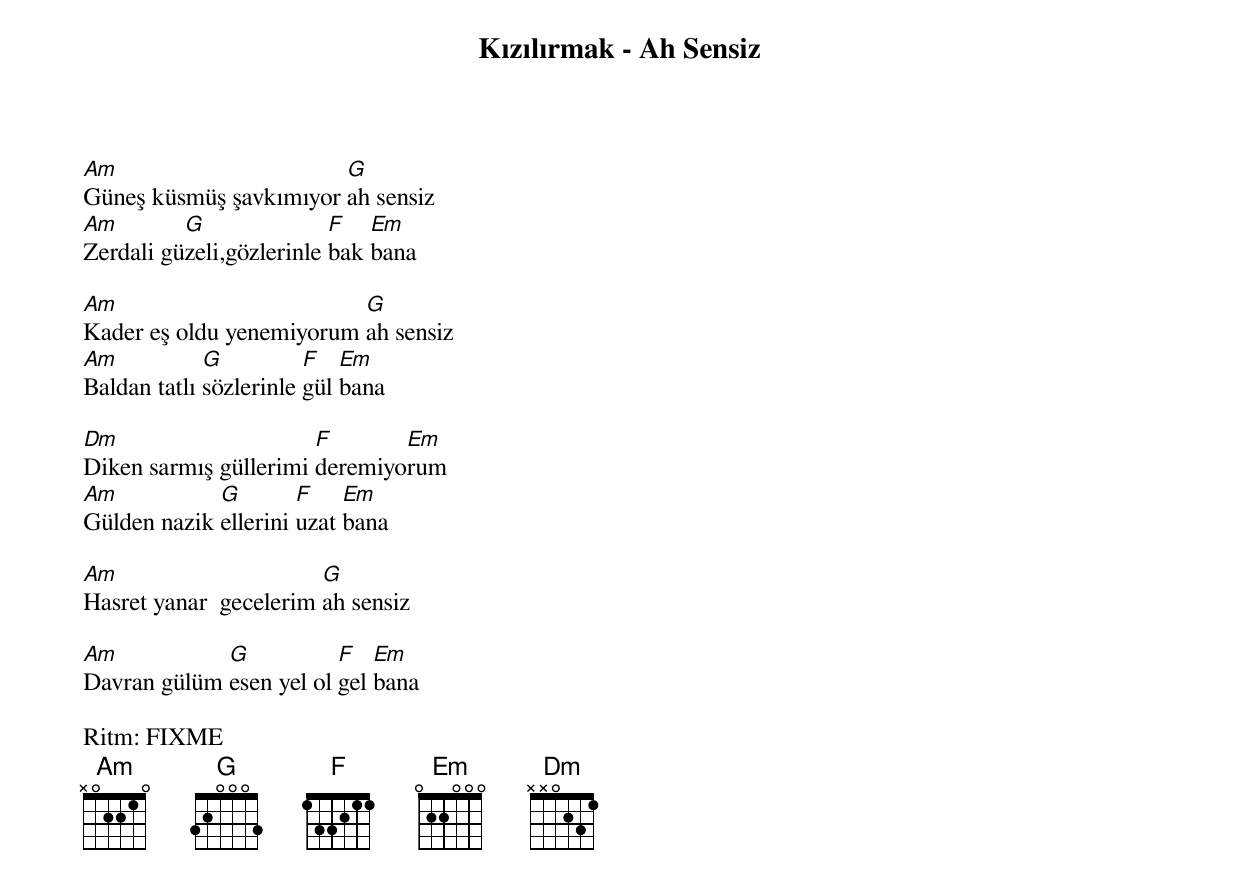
Kızılırmak - Ah Sensiz

Am                      G
Güneş küsmüş şavkımıyor ah sensiz
Am        G               F   Em
Zerdali güzeli,gözlerinle bak bana

Am                        G
Kader eş oldu yenemiyorum ah sensiz
Am           G          F   Em
Baldan tatlı sözlerinle gül bana

Dm                     F       Em
Diken sarmış güllerimi deremiyorum
Am           G        F    Em
Gülden nazik ellerini uzat bana

Am                      G
Hasret yanar  gecelerim ah sensiz

Am           G           F   Em
Davran gülüm esen yel ol gel bana

Ritm: FIXME
